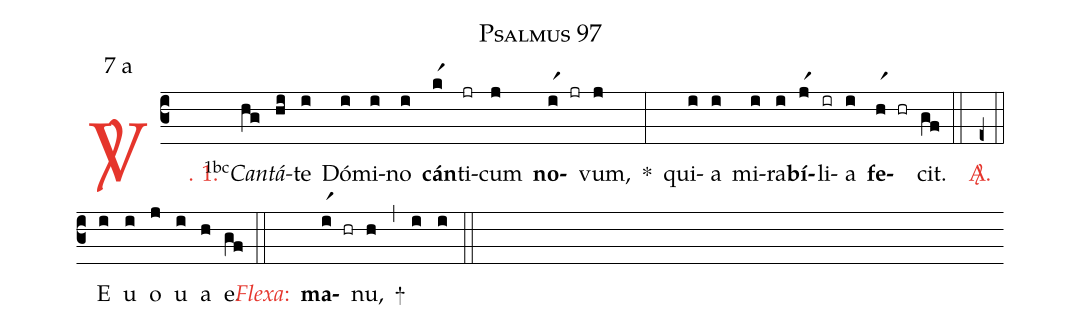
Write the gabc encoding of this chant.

name: Psalmus 97;
mode: 7;
mode-differentia: a;
%%
(c3)

<c><sp>V/</sp>. 1.</c>() <v>\VSup{1bc}</v><i>Can</i>(hg)<i>tá</i>(hi)te(i) Dó(i)mi(i)no(i) <b>cán</b>(kr1)ti(jr)cum(j) <b>no</b>(ir1 jr)vum,(j) *(:) qui(i)a(i) mi(i)ra(i)<b>bí</b>(jr1)li(ir)a(i) <b>fe</b>(hr1 hr)cit.(gf)

(::)

<c><sp>A/</sp>.</c>(e+)

(::)

<eu>E(i) u(i) o(j) u(i) a(h) e.</eu>(gf)

(::)

<c><i>Flexa</i>:</c>() <b>ma</b>(ir1 hr)nu,(h) +(,) (i) (i)

(::)
